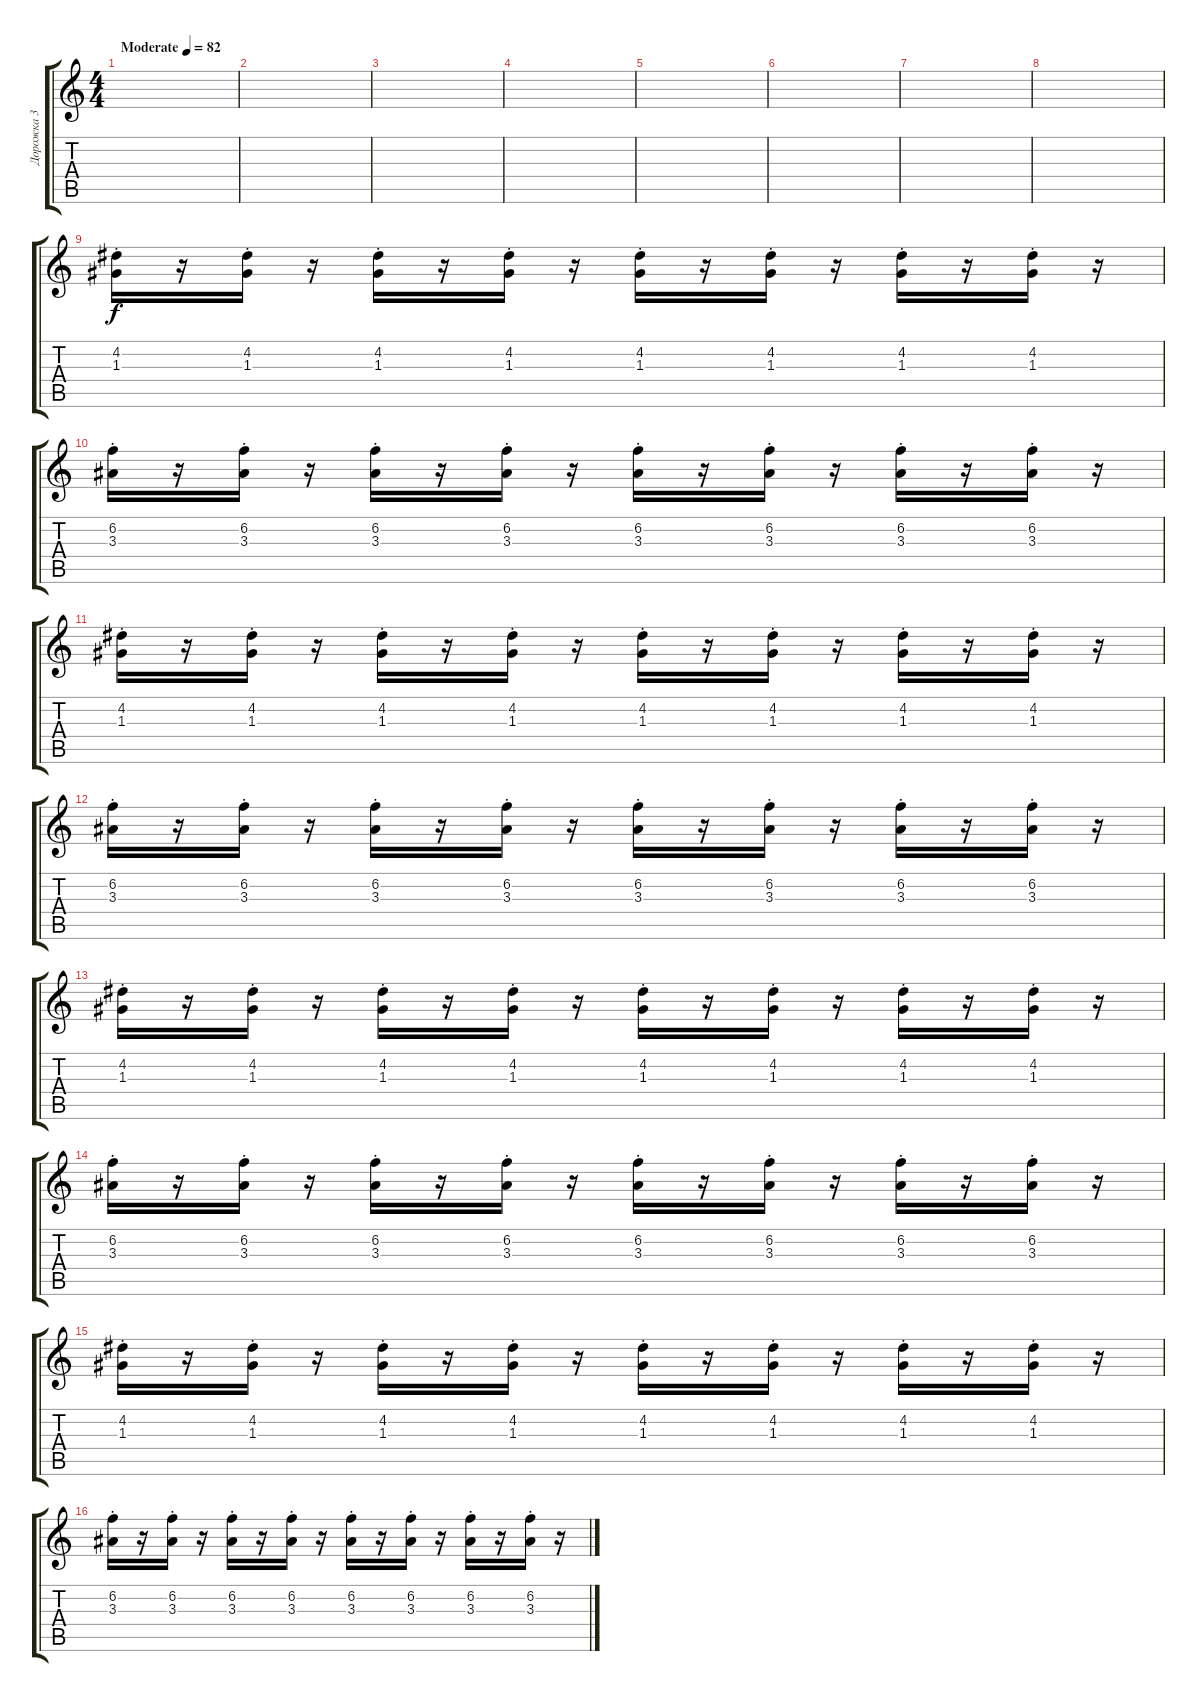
\track ("Дорожка 3" "Дорожка 3") {instrument electricguitarmuted}
\staff {score tabs}
\tuning (E4 B3 G3 D3 A2 E2) {hide}
\ts (4 4)
\tempo (82 "Moderate")
\clef g2
\ks c
|
|
|
|
|
|
|
|
(4.2{st} 1.3{st}).16 r.16 (4.2{st} 1.3{st}).16 r.16 (4.2{st} 1.3{st}).16 r.16 (4.2{st} 1.3{st}).16 r.16 (4.2{st} 1.3{st}).16 r.16 (4.2{st} 1.3{st}).16 r.16 (4.2{st} 1.3{st}).16 r.16 (4.2{st} 1.3{st}).16 r.16 |
(6.2{st} 3.3{st}).16 r.16 (6.2{st} 3.3{st}).16 r.16 (6.2{st} 3.3{st}).16 r.16 (6.2{st} 3.3{st}).16 r.16 (6.2{st} 3.3{st}).16 r.16 (6.2{st} 3.3{st}).16 r.16 (6.2{st} 3.3{st}).16 r.16 (6.2{st} 3.3{st}).16 r.16 |
(4.2{st} 1.3{st}).16 r.16 (4.2{st} 1.3{st}).16 r.16 (4.2{st} 1.3{st}).16 r.16 (4.2{st} 1.3{st}).16 r.16 (4.2{st} 1.3{st}).16 r.16 (4.2{st} 1.3{st}).16 r.16 (4.2{st} 1.3{st}).16 r.16 (4.2{st} 1.3{st}).16 r.16 |
(6.2{st} 3.3{st}).16 r.16 (6.2{st} 3.3{st}).16 r.16 (6.2{st} 3.3{st}).16 r.16 (6.2{st} 3.3{st}).16 r.16 (6.2{st} 3.3{st}).16 r.16 (6.2{st} 3.3{st}).16 r.16 (6.2{st} 3.3{st}).16 r.16 (6.2{st} 3.3{st}).16 r.16 |
(4.2{st} 1.3{st}).16 r.16 (4.2{st} 1.3{st}).16 r.16 (4.2{st} 1.3{st}).16 r.16 (4.2{st} 1.3{st}).16 r.16 (4.2{st} 1.3{st}).16 r.16 (4.2{st} 1.3{st}).16 r.16 (4.2{st} 1.3{st}).16 r.16 (4.2{st} 1.3{st}).16 r.16 |
(6.2{st} 3.3{st}).16 r.16 (6.2{st} 3.3{st}).16 r.16 (6.2{st} 3.3{st}).16 r.16 (6.2{st} 3.3{st}).16 r.16 (6.2{st} 3.3{st}).16 r.16 (6.2{st} 3.3{st}).16 r.16 (6.2{st} 3.3{st}).16 r.16 (6.2{st} 3.3{st}).16 r.16 |
(4.2{st} 1.3{st}).16 r.16 (4.2{st} 1.3{st}).16 r.16 (4.2{st} 1.3{st}).16 r.16 (4.2{st} 1.3{st}).16 r.16 (4.2{st} 1.3{st}).16 r.16 (4.2{st} 1.3{st}).16 r.16 (4.2{st} 1.3{st}).16 r.16 (4.2{st} 1.3{st}).16 r.16 |
(6.2{st} 3.3{st}).16 r.16 (6.2{st} 3.3{st}).16 r.16 (6.2{st} 3.3{st}).16 r.16 (6.2{st} 3.3{st}).16 r.16 (6.2{st} 3.3{st}).16 r.16 (6.2{st} 3.3{st}).16 r.16 (6.2{st} 3.3{st}).16 r.16 (6.2{st} 3.3{st}).16 r.16
